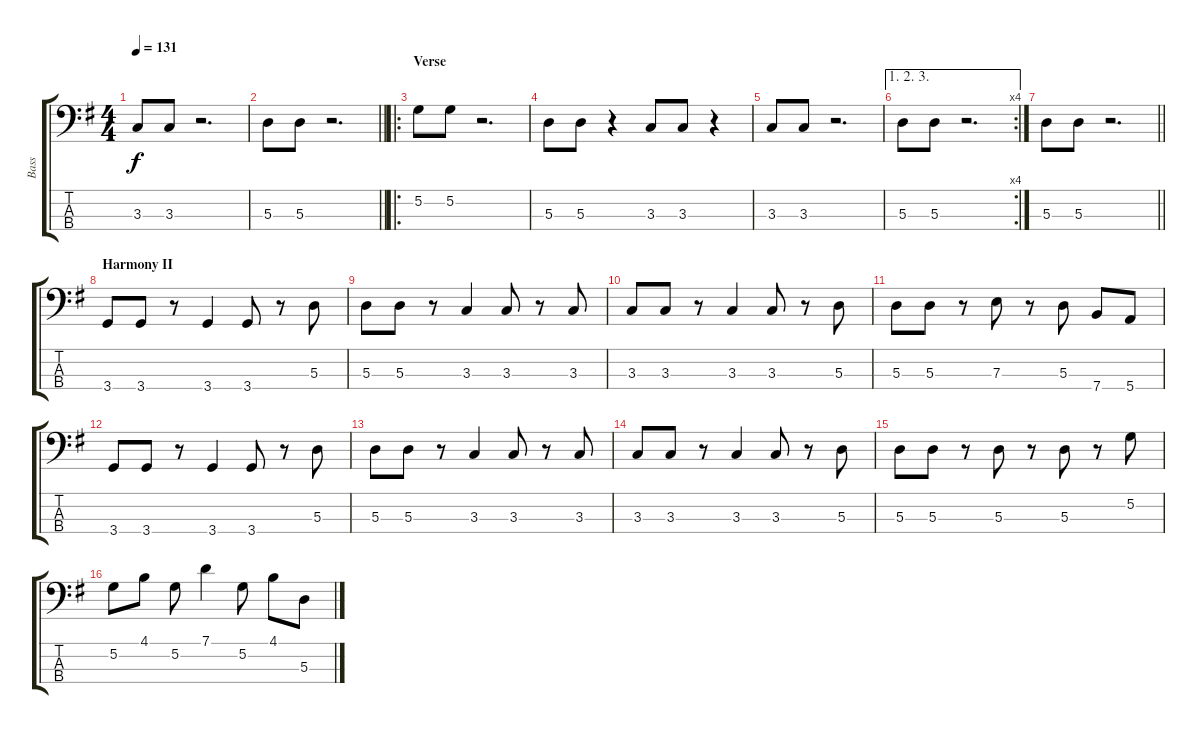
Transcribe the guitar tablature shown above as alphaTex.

\track ("Bass" "Bass") {instrument electricbasspick}
\staff {score tabs}
\tuning (G2 D2 A1 E1) {hide}
\ts (4 4)
\tempo 131
\clef f4
\ks g
3.3.8{dy f} 3.3.8 r.2{d} |
\barLineRight lightlight
5.3.8 5.3.8 r.2{d} |
\ro
\section ("" "Verse")
5.2.8 5.2.8 r.2{d} |
5.3.8 5.3.8 r.4 3.3.8 3.3.8 r.4 |
3.3.8 3.3.8 r.2{d} |
\ae (1 2 3)
\rc 4
5.3.8 5.3.8 r.2{d} |
\barLineRight lightlight
5.3.8 5.3.8 r.2{d} |
\section ("" "Harmony II")
3.4.8 3.4.8 r.8 3.4.4 3.4.8 r.8 5.3.8 |
5.3.8 5.3.8 r.8 3.3.4 3.3.8 r.8 3.3.8 |
3.3.8 3.3.8 r.8 3.3.4 3.3.8 r.8 5.3.8 |
5.3.8 5.3.8 r.8 7.3.8 r.8 5.3.8 7.4.8 5.4.8 |
3.4.8 3.4.8 r.8 3.4.4 3.4.8 r.8 5.3.8 |
5.3.8 5.3.8 r.8 3.3.4 3.3.8 r.8 3.3.8 |
3.3.8 3.3.8 r.8 3.3.4 3.3.8 r.8 5.3.8 |
5.3.8 5.3.8 r.8 5.3.8 r.8 5.3.8 r.8 5.2.8 |
5.2.8 4.1.8 5.2.8 7.1.4 5.2.8 4.1.8 5.3.8
